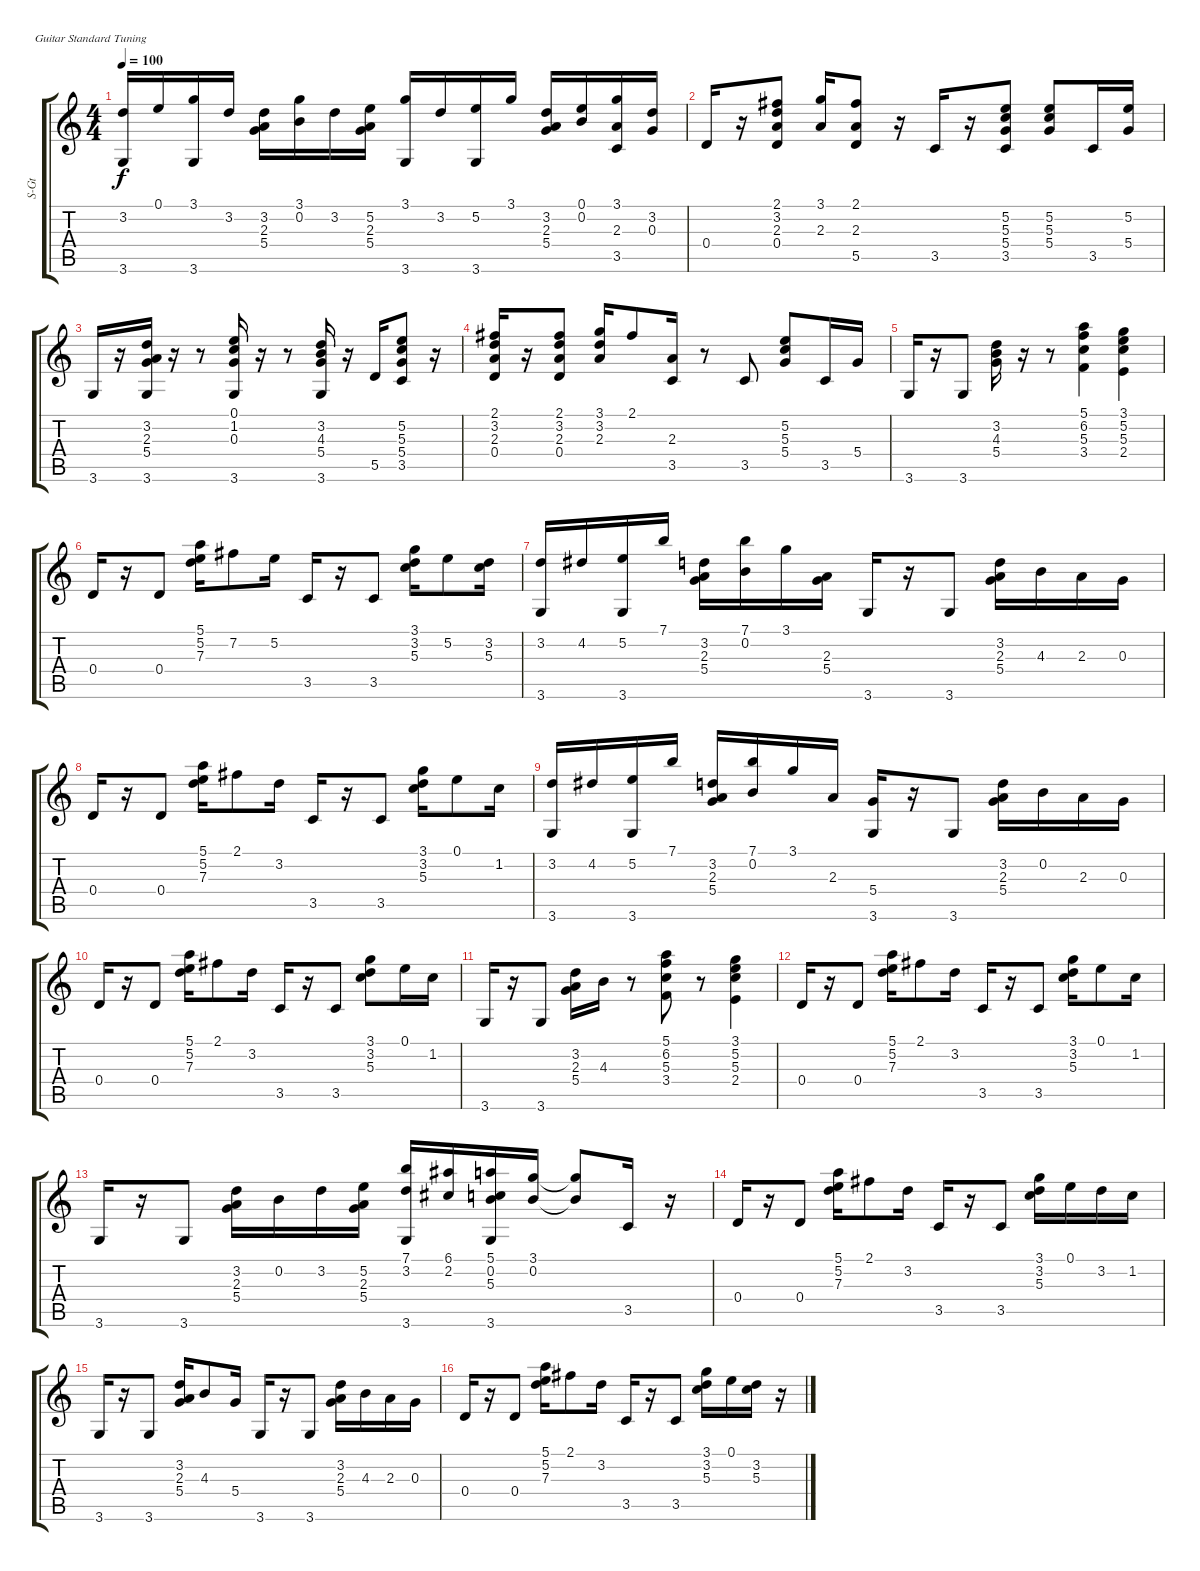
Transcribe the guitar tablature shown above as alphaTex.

\bracketExtendMode groupsimilarinstruments
\otherSystemsTrackNameOrientation horizontal
\track ("Piano" "S-Gt") {instrument acousticgrandpiano}
\staff {score tabs}
\tuning (E4 B3 G3 D3 A2 E2)
\displaytranspose 12
\ts (4 4)
\tempo 100
\clef g2
\ks c
(3.2 3.6).16{dy f beam Up} 0.1.16{beam Up} (3.1 3.6).16{beam Up} 3.2.16{beam Up} (3.2 2.3 5.4).16{beam Down} (3.1 0.2).16{beam Down} 3.2.16{beam Down} (5.2 2.3 5.4).16{beam Down} (3.1 3.6).16{beam Up} 3.2.16{beam Up} (5.2 3.6).16{beam Up} 3.1.16{beam Up} (3.2 2.3 5.4).16{beam Up} (0.1 0.2).16{beam Up} (3.1 2.3 3.5).16{beam Up} (3.2 0.3).16{beam Up} |
0.4.16{beam Up} r.16{beam Up} (2.1{acc #} 3.2 2.3 0.4).8{beam Up} (3.1 2.3).16{beam Up} (2.1{acc #} 2.3 5.5).8{beam Up} r.16{beam Up} 3.5.16{beam Up} r.16{beam Up} (5.2 5.3 5.4 3.5).8{beam Up} (5.2 5.3 5.4).8{beam Up} 3.5.16{beam Up} (5.2 5.4).16{beam Up} |
3.6.16{beam Up} r.16{beam Up} (3.2 2.3 5.4 3.6).16{beam Up} r.16{beam Up} r.8{beam Up} (0.1 1.2 0.3 3.6).16{beam Up} r.16{beam Up} r.8{beam Up} (3.2 4.3 5.4 3.6).16{beam Up} r.16{beam Up} 5.5.16{beam Up} (5.2 5.3 5.4 3.5).8{beam Up} r.16{beam Up} |
(2.1{acc #} 3.2 2.3 0.4).16{beam Up} r.16{beam Up} (2.1{acc #} 3.2 2.3 0.4).8{beam Up} (3.1 3.2 2.3).16{beam Up} 2.1{acc #}.8{beam Up} (2.3 3.5).16{beam Up} r.8{beam Up} 3.5.8{beam Up} (5.2 5.3 5.4).8{beam Up} 3.5.16{beam Up} 5.4.16{beam Up} |
3.6.16{beam Up} r.16{beam Up} 3.6.8{beam Up} (3.2 4.3 5.4).16{beam Down} r.16{beam Down} r.8{beam Down} (5.1 6.2 5.3 3.4).4{beam Down} (3.1 5.2 5.3 2.4).4{beam Down} |
0.4.16{beam Up} r.16{beam Up} 0.4.8{beam Up} (5.1 5.2 7.3).16{beam Down} 7.2{acc #}.8{beam Down} 5.2.16{beam Down} 3.5.16{beam Up} r.16{beam Up} 3.5.8{beam Up} (3.1 3.2 5.3).16{beam Down} 5.2.8{beam Down} (3.2 5.3).16{beam Down} |
(3.2 3.6).16{beam Up} 4.2{acc #}.16{beam Up} (5.2 3.6).16{beam Up} 7.1.16{beam Up} (3.2 2.3 5.4).16{beam Down} (7.1 0.2).16{beam Down} 3.1.16{beam Down} (2.3 5.4).16{beam Down} 3.6.16{beam Up} r.16{beam Up} 3.6.8{beam Up} (3.2 2.3 5.4).16{beam Down} 4.3.16{beam Down} 2.3.16{beam Down} 0.3.16{beam Down} |
0.4.16{beam Up} r.16{beam Up} 0.4.8{beam Up} (5.1 5.2 7.3).16{beam Down} 2.1{acc #}.8{beam Down} 3.2.16{beam Down} 3.5.16{beam Up} r.16{beam Up} 3.5.8{beam Up} (3.1 3.2 5.3).16{beam Down} 0.1.8{beam Down} 1.2.16{beam Down} |
(3.2 3.6).16{beam Up} 4.2{acc #}.16{beam Up} (5.2 3.6).16{beam Up} 7.1.16{beam Up} (3.2 2.3 5.4).16{beam Up} (7.1 0.2).16{beam Up} 3.1.16{beam Up} 2.3.16{beam Up} (5.4 3.6).16{beam Up} r.16{beam Up} 3.6.8{beam Up} (3.2 2.3 5.4).16{beam Down} 0.2.16{beam Down} 2.3.16{beam Down} 0.3.16{beam Down} |
0.4.16{beam Up} r.16{beam Up} 0.4.8{beam Up} (5.1 5.2 7.3).16{beam Down} 2.1{acc #}.8{beam Down} 3.2.16{beam Down} 3.5.16{beam Up} r.16{beam Up} 3.5.8{beam Up} (3.1 3.2 5.3).8{beam Down} 0.1.16{beam Down} 1.2.16{beam Down} |
3.6.16{beam Up} r.16{beam Up} 3.6.8{beam Up} (3.2 2.3 5.4).16{beam Down} 4.3.16{beam Down} r.8{beam Down} (5.1 6.2 5.3 3.4).8{beam Down} r.8{beam Down} (3.1 5.2 5.3 2.4).4{beam Down} |
0.4.16{beam Up} r.16{beam Up} 0.4.8{beam Up} (5.1 5.2 7.3).16{beam Down} 2.1{acc #}.8{beam Down} 3.2.16{beam Down} 3.5.16{beam Up} r.16{beam Up} 3.5.8{beam Up} (3.1 3.2 5.3).16{beam Down} 0.1.8{beam Down} 1.2.16{beam Down} |
3.6.16{beam Up} r.16{beam Up} 3.6.8{beam Up} (3.2 2.3 5.4).16{beam Down} 0.2.16{beam Down} 3.2.16{beam Down} (5.2 2.3 5.4).16{beam Down} (7.1 3.2 3.6).16{beam Up} (6.1{acc #} 2.2{acc #}).16{beam Up} (5.1 0.2 5.3 3.6).16{beam Up} (3.1 0.2).16{beam Up} (3.1{t} 0.2{t}).8{beam Up} 3.5.16{beam Up} r.16{beam Up} |
0.4.16{beam Up} r.16{beam Up} 0.4.8{beam Up} (5.1 5.2 7.3).16{beam Down} 2.1{acc #}.8{beam Down} 3.2.16{beam Down} 3.5.16{beam Up} r.16{beam Up} 3.5.8{beam Up} (3.1 3.2 5.3).16{beam Down} 0.1.16{beam Down} 3.2.16{beam Down} 1.2.16{beam Down} |
3.6.16{beam Up} r.16{beam Up} 3.6.8{beam Up} (3.2 2.3 5.4).16{beam Up} 4.3.8{beam Up} 5.4.16{beam Up} 3.6.16{beam Up} r.16{beam Up} 3.6.8{beam Up} (3.2 2.3 5.4).16{beam Down} 4.3.16{beam Down} 2.3.16{beam Down} 0.3.16{beam Down} |
0.4.16{beam Up} r.16{beam Up} 0.4.8{beam Up} (5.1 5.2 7.3).16{beam Down} 2.1{acc #}.8{beam Down} 3.2.16{beam Down} 3.5.16{beam Up} r.16{beam Up} 3.5.8{beam Up} (3.1 3.2 5.3).16{beam Down} 0.1.16{beam Down} (3.2 5.3).16{beam Down} r.16{beam Down}
